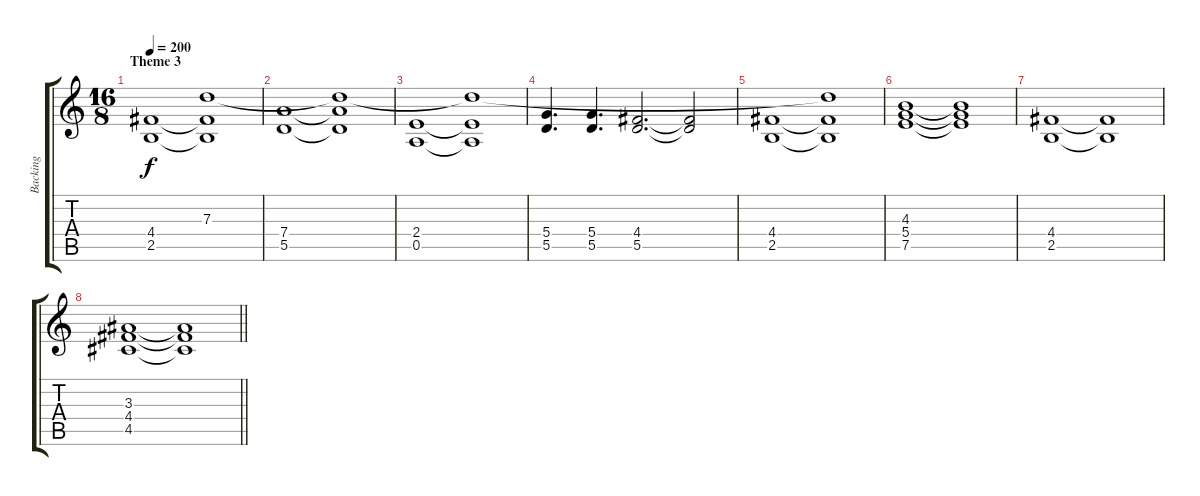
\track ("Backing" "Backing") {instrument distortionguitar}
\staff {score tabs}
\tuning (E4 B3 G3 D3 A2 D2) {hide}
\ts (16 8)
\section ("" "Theme 3")
\tempo 200
\clef g2
\ks c
(4.4 2.5).1{dy f} (7.3 4.4{t} 2.5{t}).1 |
(7.4 5.5).1 (7.3{t} 7.4{t} 5.5{t}).1 |
(2.4 0.5).1 (7.3{t} 2.4{t} 0.5{t}).1 |
(5.4 5.5).4{d} (5.4 5.5).4{d} (4.4 5.5).2{d} (4.4{t} 5.5{t}).2 |
(4.4 2.5).1 (7.3{t} 4.4{t} 2.5{t}).1 |
(4.3 5.4 7.5).1 (4.3{t} 5.4{t} 7.5{t}).1 |
(4.4 2.5).1 (4.4{t} 2.5{t}).1 |
\barLineRight lightlight
(3.3 4.4 4.5).1 (3.3{t} 4.4{t} 4.5{t}).1
